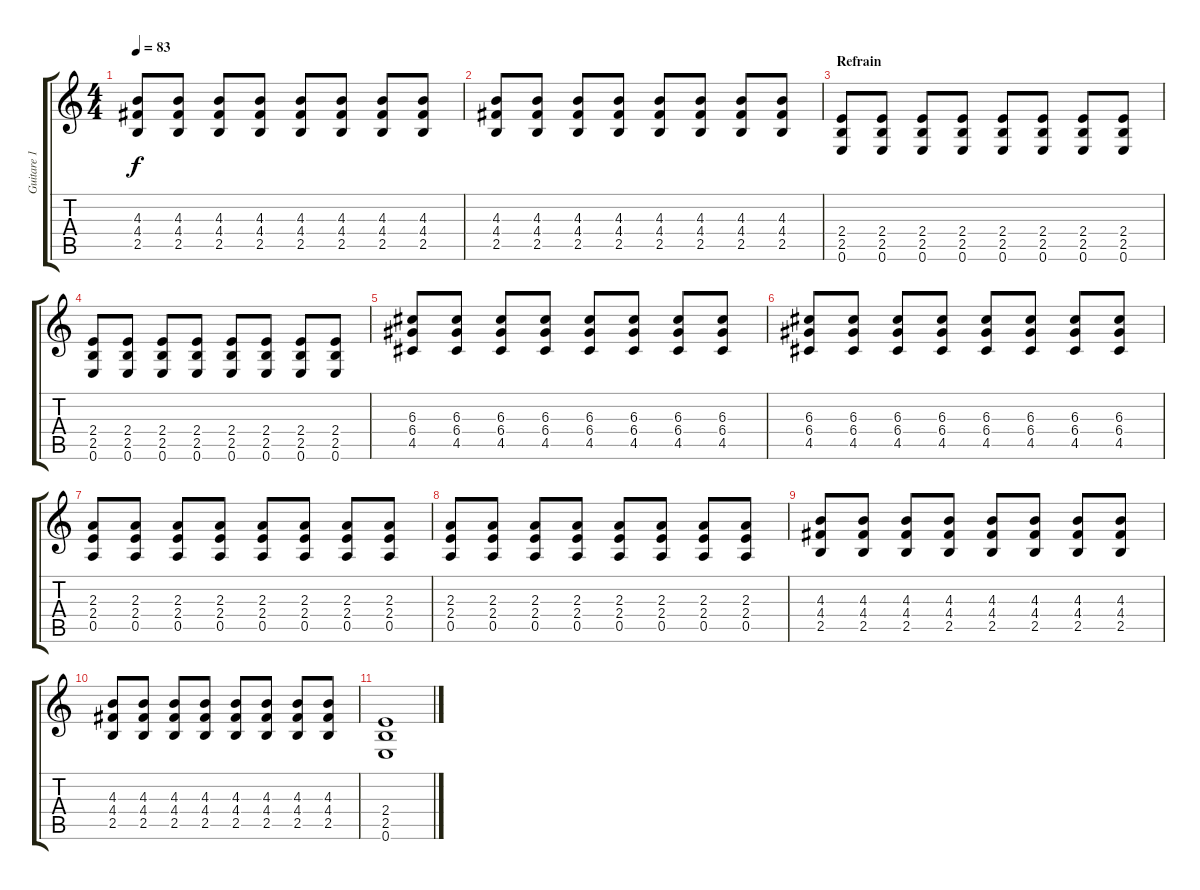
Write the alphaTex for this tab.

\track ("Guitare 1" "Guitare 1") {instrument electricguitarjazz}
\staff {score tabs}
\tuning (E4 B3 G3 D3 A2 E2) {hide}
\ts (4 4)
\tempo 83
\clef g2
\ks c
(4.3 4.4 2.5).8{dy f instrument distortionguitar} (4.3 4.4 2.5).8 (4.3 4.4 2.5).8 (4.3 4.4 2.5).8 (4.3 4.4 2.5).8 (4.3 4.4 2.5).8 (4.3 4.4 2.5).8 (4.3 4.4 2.5).8 |
(4.3 4.4 2.5).8{instrument distortionguitar} (4.3 4.4 2.5).8 (4.3 4.4 2.5).8 (4.3 4.4 2.5).8 (4.3 4.4 2.5).8 (4.3 4.4 2.5).8 (4.3 4.4 2.5).8 (4.3 4.4 2.5).8 |
\section ("" "Refrain")
(2.4 2.5 0.6).8{instrument distortionguitar} (2.4 2.5 0.6).8 (2.4 2.5 0.6).8 (2.4 2.5 0.6).8 (2.4 2.5 0.6).8 (2.4 2.5 0.6).8 (2.4 2.5 0.6).8 (2.4 2.5 0.6).8 |
(2.4 2.5 0.6).8{instrument distortionguitar} (2.4 2.5 0.6).8 (2.4 2.5 0.6).8 (2.4 2.5 0.6).8 (2.4 2.5 0.6).8 (2.4 2.5 0.6).8 (2.4 2.5 0.6).8 (2.4 2.5 0.6).8 |
(6.3 6.4 4.5).8{instrument distortionguitar} (6.3 6.4 4.5).8 (6.3 6.4 4.5).8 (6.3 6.4 4.5).8 (6.3 6.4 4.5).8 (6.3 6.4 4.5).8 (6.3 6.4 4.5).8 (6.3 6.4 4.5).8 |
(6.3 6.4 4.5).8{instrument distortionguitar} (6.3 6.4 4.5).8 (6.3 6.4 4.5).8 (6.3 6.4 4.5).8 (6.3 6.4 4.5).8 (6.3 6.4 4.5).8 (6.3 6.4 4.5).8 (6.3 6.4 4.5).8 |
(2.3 2.4 0.5).8{instrument distortionguitar} (2.3 2.4 0.5).8 (2.3 2.4 0.5).8 (2.3 2.4 0.5).8 (2.3 2.4 0.5).8 (2.3 2.4 0.5).8 (2.3 2.4 0.5).8 (2.3 2.4 0.5).8 |
(2.3 2.4 0.5).8{instrument distortionguitar} (2.3 2.4 0.5).8 (2.3 2.4 0.5).8 (2.3 2.4 0.5).8 (2.3 2.4 0.5).8 (2.3 2.4 0.5).8 (2.3 2.4 0.5).8 (2.3 2.4 0.5).8 |
(4.3 4.4 2.5).8{instrument distortionguitar} (4.3 4.4 2.5).8 (4.3 4.4 2.5).8 (4.3 4.4 2.5).8 (4.3 4.4 2.5).8 (4.3 4.4 2.5).8 (4.3 4.4 2.5).8 (4.3 4.4 2.5).8 |
(4.3 4.4 2.5).8{instrument distortionguitar} (4.3 4.4 2.5).8 (4.3 4.4 2.5).8 (4.3 4.4 2.5).8 (4.3 4.4 2.5).8 (4.3 4.4 2.5).8 (4.3 4.4 2.5).8 (4.3 4.4 2.5).8 |
(2.4 2.5 0.6).1{instrument distortionguitar}
